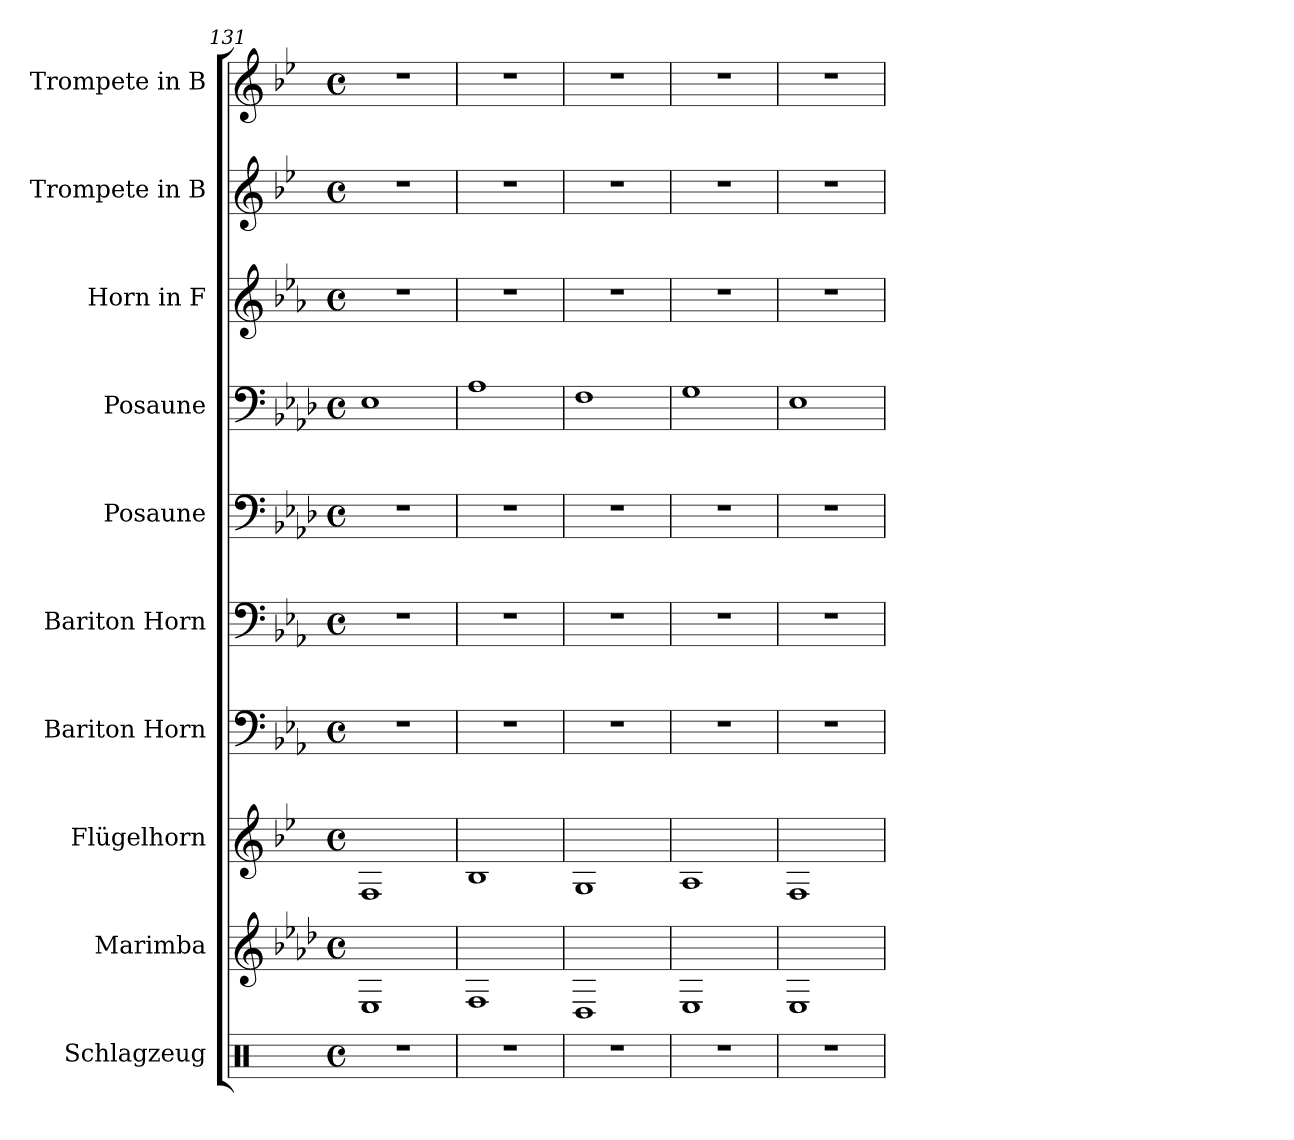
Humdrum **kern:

**kern	**kern	**kern	**kern	**kern	**kern	**kern	**kern	**kern	**kern
*part10	*part9	*part8	*part7	*part6	*part5	*part4	*part3	*part2	*part1
*staff10	*staff9	*staff8	*staff7	*staff6	*staff5	*staff4	*staff3	*staff2	*staff1
*I"Schlagzeug	*I"Marimba	*I"Flügelhorn	*I"Bariton Horn	*I"Bariton Horn	*I"Posaune	*I"Posaune	*I"Horn in F	*I"Trompete in B	*I"Trompete in B
*I'Schlgz.	*I'Mrm.	*I'Flghn.	*I'Bar. Hn.	*I'Bar. Hn.	*I'Psn.	*I'Psn.	*	*	*
*clefX	*clefG2	*clefG2	*clefF4	*clefF4	*clefF4	*clefF4	*clefG2	*clefG2	*clefG2
*	*	*ITrd1c2	*ITrd4c7	*ITrd4c7	*	*	*ITrd4c7	*ITrd1c2	*ITrd1c2
*k[]	*k[b-e-a-d-]	*k[b-e-a-d-]	*k[b-e-a-d-]	*k[b-e-a-d-]	*k[b-e-a-d-]	*k[b-e-a-d-]	*k[b-e-a-d-]	*k[b-e-a-d-]	*k[b-e-a-d-]
*M4/4	*M4/4	*M4/4	*M4/4	*M4/4	*M4/4	*M4/4	*M4/4	*M4/4	*M4/4
*met(c)	*met(c)	*met(c)	*met(c)	*met(c)	*met(c)	*met(c)	*met(c)	*met(c)	*met(c)
=131	=131	=131	=131	=131	=131	=131	=131	=131	=131
1r	1E-	1E-	1r	1r	1r	1E-	1r	1r	1r
=132	=132	=132	=132	=132	=132	=132	=132	=132	=132
1r	1F	1A-	1r	1r	1r	1A-	1r	1r	1r
=133	=133	=133	=133	=133	=133	=133	=133	=133	=133
1r	1D-	1F	1r	1r	1r	1F	1r	1r	1r
=134	=134	=134	=134	=134	=134	=134	=134	=134	=134
1r	1E-	1G	1r	1r	1r	1G	1r	1r	1r
=135	=135	=135	=135	=135	=135	=135	=135	=135	=135
1r	1E-	1E-	1r	1r	1r	1E-	1r	1r	1r
=	=	=	=	=	=	=	=	=	=
*-	*-	*-	*-	*-	*-	*-	*-	*-	*-
